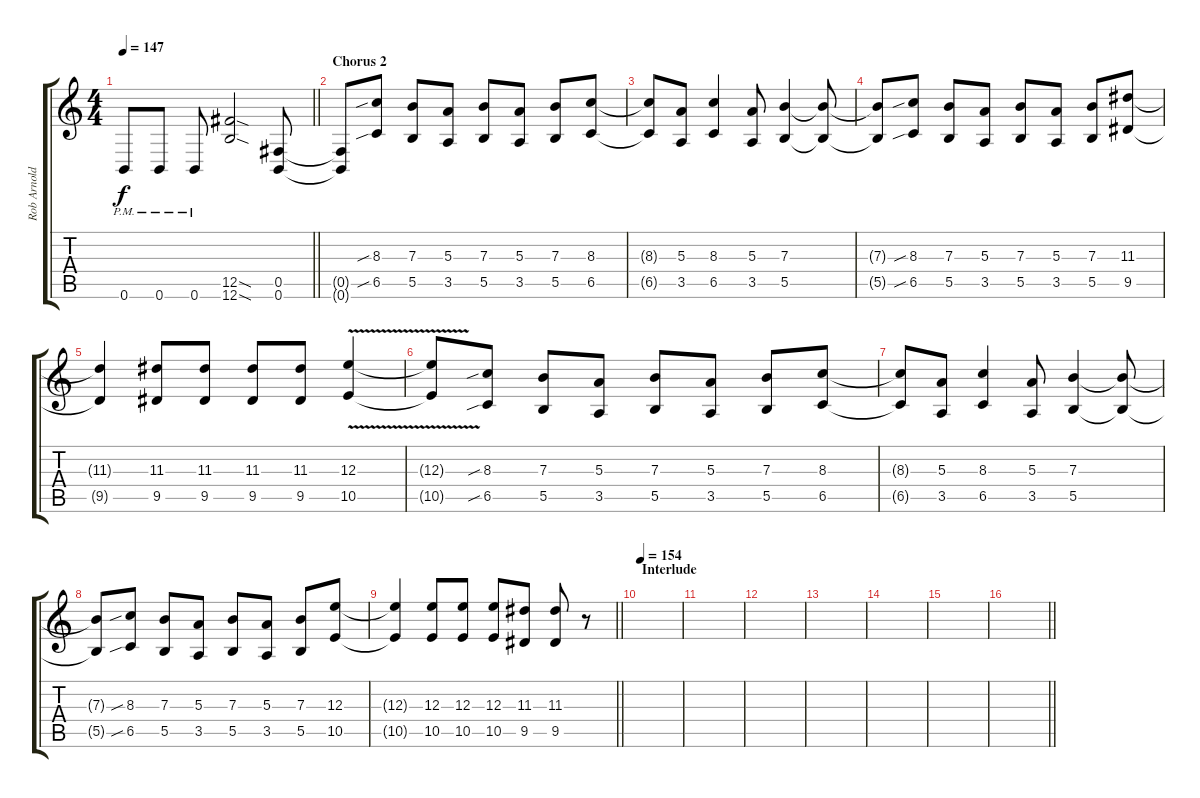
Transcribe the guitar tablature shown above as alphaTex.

\track ("Rob Arnold" "Rob Arnold") {instrument distortionguitar}
\staff {score tabs}
\tuning (Db4 Ab3 E3 B2 Gb2 B1) {hide}
\ts (4 4)
\tempo 147
\clef g2
\barLineRight lightlight
\ks c
0.6{pm}.8{dy f} 0.6{pm}.8 0.6{pm}.8 (12.5{sod} 12.6{sod}).2 (0.5 0.6).8 |
\section ("" "Chorus 2")
(0.5{t} 0.6{t}).8 (8.3{sib} 6.5{sib}).8 (7.3 5.5).8 (5.3 3.5).8 (7.3 5.5).8 (5.3 3.5).8 (7.3 5.5).8 (8.3 6.5).8 |
(8.3{t} 6.5{t}).8 (5.3 3.5).8 (8.3 6.5).4 (5.3 3.5).8 (7.3 5.5).4 (7.3{t} 5.5{t}).8 |
(7.3{t} 5.5{t}).8 (8.3{sib} 6.5{sib}).8 (7.3 5.5).8 (5.3 3.5).8 (7.3 5.5).8 (5.3 3.5).8 (7.3 5.5).8 (11.3 9.5).8 |
(11.3{t} 9.5{t}).4 (11.3 9.5).8 (11.3 9.5).8 (11.3 9.5).8 (11.3 9.5).8 (12.3 10.5{v}).4 |
(12.3{t} 10.5{t}).8 (8.3{sib} 6.5{sib}).8 (7.3 5.5).8 (5.3 3.5).8 (7.3 5.5).8 (5.3 3.5).8 (7.3 5.5).8 (8.3 6.5).8 |
(8.3{t} 6.5{t}).8 (5.3 3.5).8 (8.3 6.5).4 (5.3 3.5).8 (7.3 5.5).4 (7.3{t} 5.5{t}).8 |
(7.3{t} 5.5{t}).8 (8.3{sib} 6.5{sib}).8 (7.3 5.5).8 (5.3 3.5).8 (7.3 5.5).8 (5.3 3.5).8 (7.3 5.5).8 (12.3 10.5).8 |
\barLineRight lightlight
(12.3{t} 10.5{t}).4 (12.3 10.5).8 (12.3 10.5).8 (12.3 10.5).8 (11.3 9.5).8 (11.3 9.5).8 r.8 |
\section ("" "Interlude")
\tempo 154
|
|
|
|
|
|
\barLineRight lightlight
